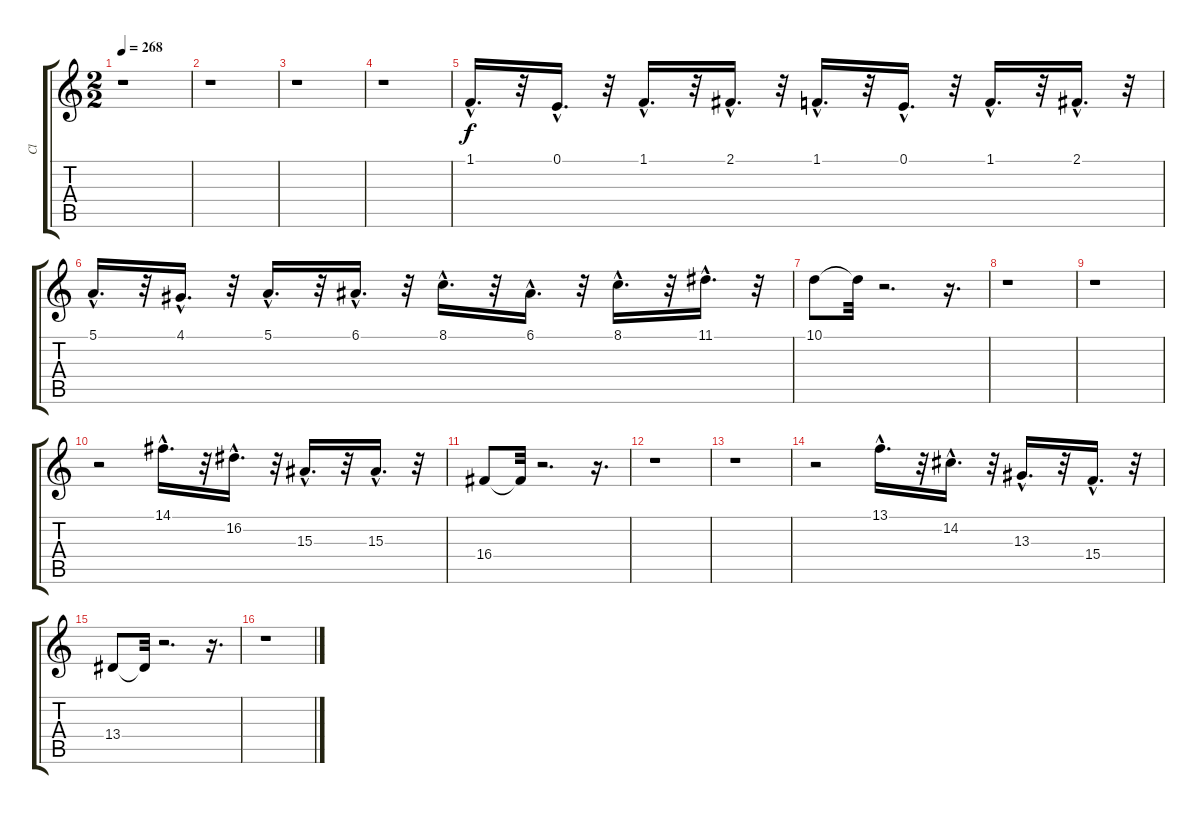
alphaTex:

\track ("Cl" "Cl") {instrument clarinet}
\staff {score tabs}
\tuning (E4 B3 G3 D3 A2 E2) {hide}
\ts (2 2)
\tempo 268
\clef g2
\ks c
r.1{dy f} |
r.1 |
r.1 |
r.1 |
1.1{hac}.16{d} r.32 0.1{hac}.16{d} r.32 1.1{hac}.16{d} r.32 2.1{hac}.16{d} r.32 1.1{hac}.16{d} r.32 0.1{hac}.16{d} r.32 1.1{hac}.16{d} r.32 2.1{hac}.16{d} r.32 |
5.1{hac}.16{d} r.32 4.1{hac}.16{d} r.32 5.1{hac}.16{d} r.32 6.1{hac}.16{d} r.32 8.1{hac}.16{d} r.32 6.1{hac}.16{d} r.32 8.1{hac}.16{d} r.32 11.1{hac}.16{d} r.32 |
10.1.8 10.1{t}.32 r.2{d} r.16{d} |
r.1 |
r.1 |
r.2 14.1{hac}.16{d} r.32 16.2{hac}.16{d} r.32 15.3{hac}.16{d} r.32 15.3{hac}.16{d} r.32 |
16.4.8 16.4{t}.32 r.2{d} r.16{d} |
r.1 |
r.1 |
r.2 13.1{hac}.16{d} r.32 14.2{hac}.16{d} r.32 13.3{hac}.16{d} r.32 15.4{hac}.16{d} r.32 |
13.4.8 13.4{t}.32 r.2{d} r.16{d} |
r.1
